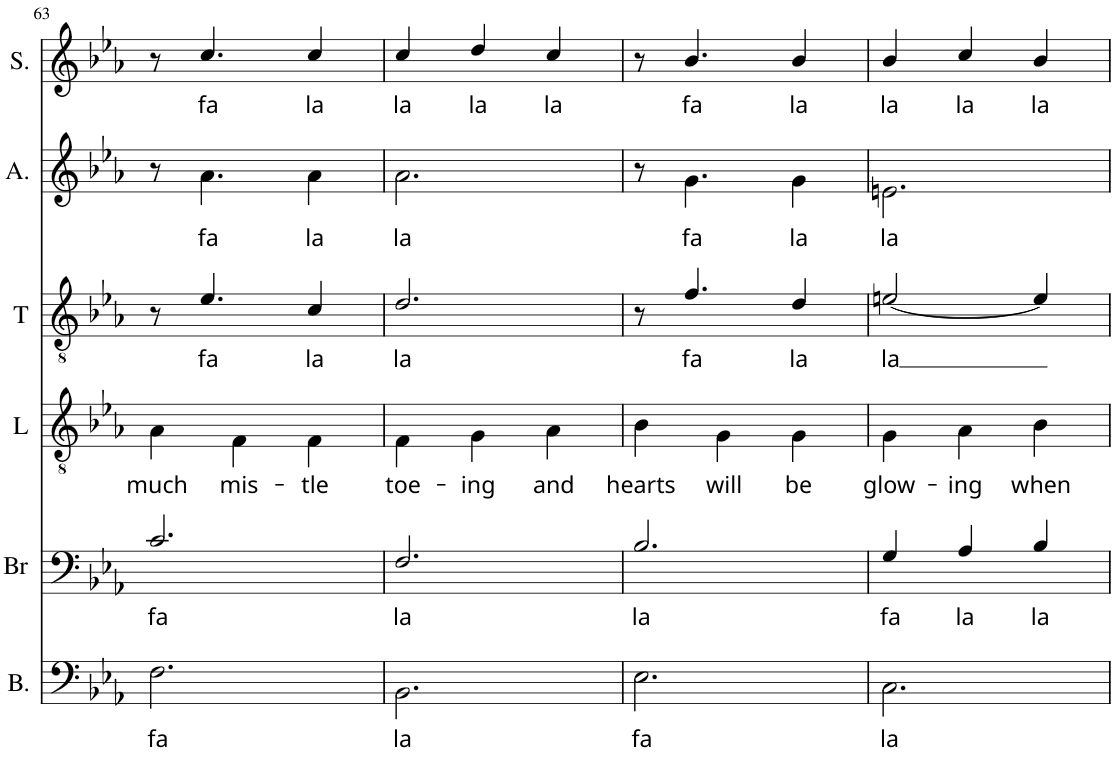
**kern	**text	**kern	**text	**kern	**text	**kern	**text	**kern	**text	**kern	**text
*part6	*part6	*part5	*part5	*part4	*part4	*part3	*part3	*part2	*part2	*part1	*part1
*staff6	*staff6	*staff5	*staff5	*staff4	*staff4	*staff3	*staff3	*staff2	*staff2	*staff1	*staff1
*I"Bass	*	*I"Baritone	*	*I"Lead	*	*I"Tenor	*	*I"Alto	*	*I"Soprano	*
*I'B.	*	*I'Br	*	*I'L	*	*I'T	*	*I'A.	*	*I'S.	*
!!LO:PB:g=z
*clefF4	*	*clefF4	*	*clefGv2	*	*clefGv2	*	*clefG2	*	*clefG2	*
*k[b-e-a-]	*	*k[b-e-a-]	*	*k[b-e-a-]	*	*k[b-e-a-]	*	*k[b-e-a-]	*	*k[b-e-a-]	*
*M3/4	*	*M3/4	*	*M3/4	*	*M3/4	*	*M3/4	*	*M3/4	*
=63	=63	=63	=63	=63	=63	=63	=63	=63	=63	=63	=63
!	!LO:LY:b	!	!LO:LY:b	!	!LO:LY:b	!	!	!	!	!	!
2.F\	fa	2.c/	fa	4A-\	much	8r	.	8r	.	8r	.
!	!	!	!	!	!	!	!LO:LY:b	!	!LO:LY:b	!	!LO:LY:b
.	.	.	.	.	.	4.e-/	fa	4.a-\	fa	4.cc/	fa
!	!	!	!	!	!LO:LY:b	!	!	!	!	!	!
.	.	.	.	4F\	mis-	.	.	.	.	.	.
!	!	!	!	!	!LO:LY:b	!	!LO:LY:b	!	!LO:LY:b	!	!LO:LY:b
.	.	.	.	4F\	-tle	4c/	la	4a-\	la	4cc/	la
=64	=64	=64	=64	=64	=64	=64	=64	=64	=64	=64	=64
!	!LO:LY:b	!	!LO:LY:b	!	!LO:LY:b	!	!LO:LY:b	!	!LO:LY:b	!	!LO:LY:b
2.BB-\	la	2.F/	la	4F\	toe-	2.d/	la	2.a-\	la	4cc/	la
!	!	!	!	!	!LO:LY:b	!	!	!	!	!	!LO:LY:b
.	.	.	.	4G\	-ing	.	.	.	.	4dd/	la
!	!	!	!	!	!LO:LY:b	!	!	!	!	!	!LO:LY:b
.	.	.	.	4A-\	and	.	.	.	.	4cc/	la
=65	=65	=65	=65	=65	=65	=65	=65	=65	=65	=65	=65
!	!LO:LY:b	!	!LO:LY:b	!	!LO:LY:b	!	!	!	!	!	!
2.E-\	fa	2.B-/	la	4B-\	hearts	8r	.	8r	.	8r	.
!	!	!	!	!	!	!	!LO:LY:b	!	!LO:LY:b	!	!LO:LY:b
.	.	.	.	.	.	4.f/	fa	4.g\	fa	4.b-/	fa
!	!	!	!	!	!LO:LY:b	!	!	!	!	!	!
.	.	.	.	4G\	will	.	.	.	.	.	.
!	!	!	!	!	!LO:LY:b	!	!LO:LY:b	!	!LO:LY:b	!	!LO:LY:b
.	.	.	.	4G\	be	4d/	la	4g\	la	4b-/	la
=66	=66	=66	=66	=66	=66	=66	=66	=66	=66	=66	=66
!	!LO:LY:b	!	!LO:LY:b	!	!LO:LY:b	!	!LO:LY:b	!	!LO:LY:b	!	!LO:LY:b
2.C\	la	4G/	fa	4G\	glow-	[2en/	la	2.en\	la	4b-/	la
!	!	!	!LO:LY:b	!	!LO:LY:b	!	!	!	!	!	!LO:LY:b
.	.	4A-/	la	4A-\	-ing	.	.	.	.	4cc/	la
!	!	!	!LO:LY:b	!	!LO:LY:b	!	!	!	!	!	!LO:LY:b
.	.	4B-/	la	4B-\	when	4e/]	.	.	.	4b-/	la
=	=	=	=	=	=	=	=	=	=	=	=
*-	*-	*-	*-	*-	*-	*-	*-	*-	*-	*-	*-
